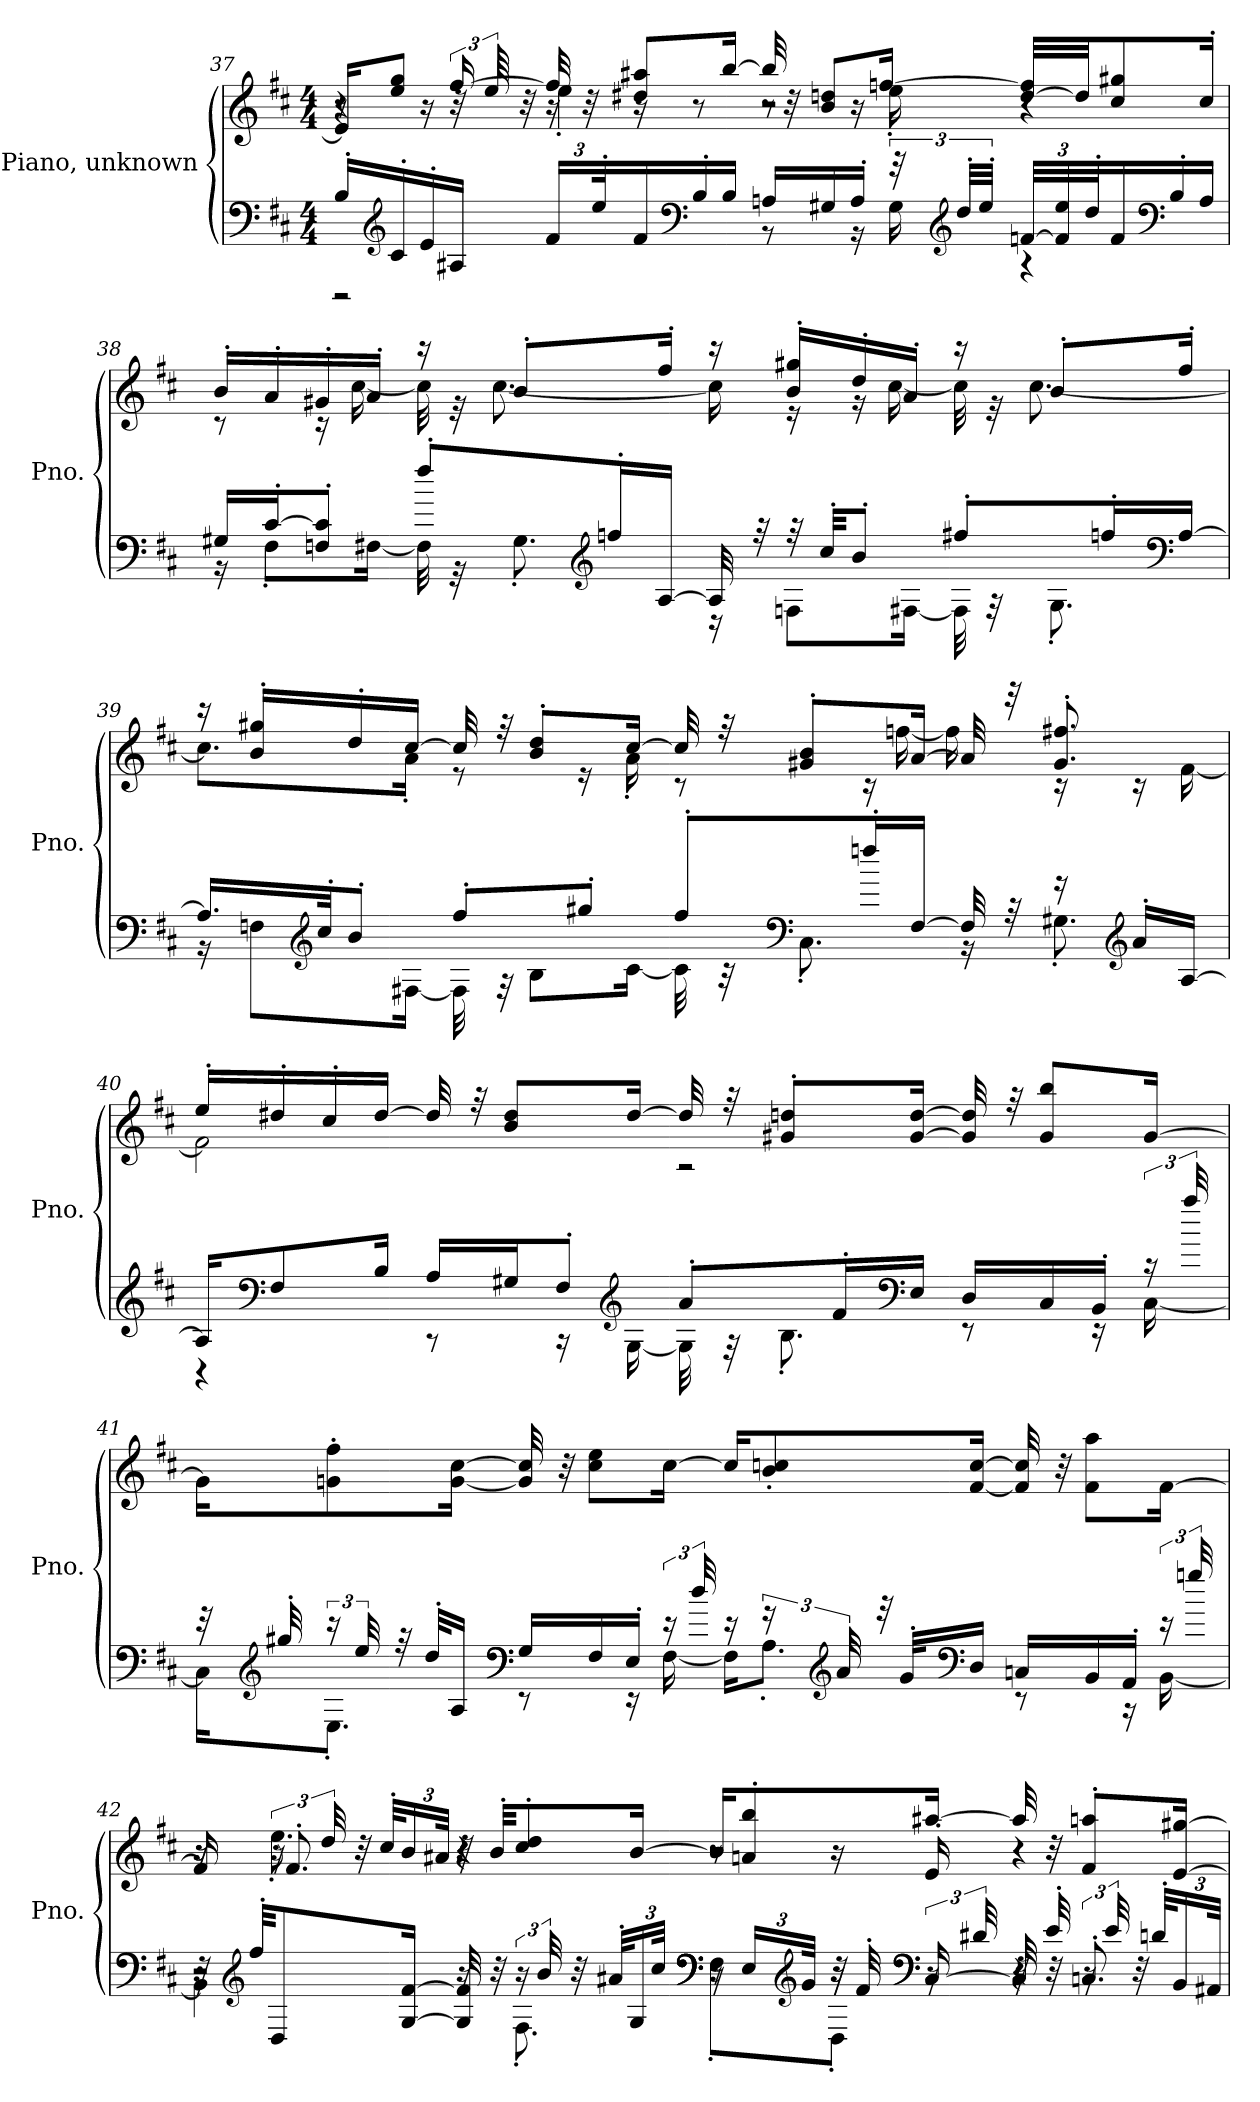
**kern	**kern
*part1	*part1
*staff2	*staff1
*I"Piano, unknown	*
*I'Pno.	*
!!LO:LB:g=z
*clefF4	*clefG2
*k[f#c#]	*k[f#c#]
*M4/4	*M4/4
=37	=37
*^	*^
*	*	*	*^
16B'/LL	2r	8r	4r	16e/KL]
*clefG2	*	*	*	*
16c#'/	.	.	.	8ee/ 8gg/J
16e'/	.	16r	.	.
16A#X/JJ	.	[16ff#/	.	48r
.	.	.	.	96ee/
.	.	.	.	32r
*Xbrackettup	*	*	*	*
24f#/LL	.	32ff#/]	4ee'\	16r
.	.	32r	.	.
48ee'/K	.	.	.	.
16f#/	.	16r	.	8dd#X/ 8aa#X/L
*clefF4	*	*	*	*
16B'/	.	8r	.	.
16B/JJ	.	.	.	[16bb/Jk
16An/LL	8r	2r	8r	32bb/]
.	.	.	.	32r
16G#X/	.	.	.	8b/ 8ddn/L
16A'/JJ	16r	.	16r	.
*brackettup	*	*	*	*
48r	16G#\	.	16ee'\	[16ffn/Jk
*clefG2	*	*	*	*
48dd'/LLL	.	.	.	.
48ee'/JJJ	.	.	.	.
*Xbrackettup	*	*	*	*
[48fn/LLL	4r	.	4r	[32dd/ 32ff/]LLL
48f/] 48ee/	.	.	.	.
.	.	.	.	32dd/JJ]
48dd'/J	.	.	.	.
16f/	.	.	.	8cc#/ 8gg#X/
*clefF4	*	*	*	*
16B'/	.	.	.	.
16A/JJ	.	.	.	16cc#'/Jk
*	*	*	*v	*v
!!LO:PB:g=z
=38	=38	=38	=38
16G#X/LL	16r	16b'/LL	8r
[16c#'/J	8F#'\L	16a'/	.
8Fn/' 8c#/]'J	.	16g#X'/	16r
.	[16F#X\Jk	16a'/JJ	[16cc#\
8ff#'/L	32F#\]	16r	32cc#\]
.	32r	.	32r
.	8.G#'\	8b'/L	[8.cc#\
*clefG2	*	*	*
16ffn'/L	.	.	.
[16A/JJ	.	16ff#'/Jk	.
32A/]	16r	16r	16cc#\]
32r	.	.	.
32r	8Fn\L	16b/' 16gg#X/'LL	16r
32cc#'/KKL	.	.	.
8b'/J	.	16dd'/	16r
.	[16F#X\Jk	16a'/JJ	[16cc#\
8ff#X'/L	32F#\]	16r	32cc#\]
.	32r	.	32r
.	8.G#'\	8b'/L	[8.cc#\
16ffn'/L	.	.	.
*clefF4	*	*	*
[16A/JJ	.	16ff#'/Jk	.
!!LO:LB:g=z	!!
=39	=39	=39	=39
16.A/LL]	16r	16r	8.cc#\L]
.	8Fn\L	16b/' 16gg#X/'LL	.
*clefG2	*	*	*
32cc#'/JK	.	.	.
8b'/J	.	16dd'/	.
.	[16F#X\Jk	[16cc#/JJ	16a'\Jk
8ff#'/L	32F#\]	32cc#/]	8r
.	32r	32r	.
.	8B\L	8b/' 8dd/'L	.
8gg#X'/J	.	.	16r
.	[16c#\Jk	[16cc#/Jk	16a'\
8ff#'/L	32c#\]	32cc#/]	8r
.	32r	32r	.
*clefF4	*	*	*
.	8.C#'\	8g#X/' 8b/'L	.
16ffn'/L	.	.	16r
[16F#/JJ	.	[16a/Jk	[16ffn\
32F#/]	16r	32a/]	16ff\]
32r	.	32r	.
16r	8.G#X'\	8.g#/' 8.ff#X/'	16r
*clefG2	*	*	*
16a'/LL	.	.	16r
[16A/JJ	.	.	[16f#\
!!LO:LB:g=z	!!
=40	=40	=40	=40
16A/KL]	4r	16ee'/LL	2f#\]
*clefF4	*	*	*
8F#/	.	16dd#X'/	.
.	.	16cc#'/	.
16B/Jk	.	[16dd#/JJ	.
16A/LL	8r	32dd#/]	.
.	.	32r	.
16G#X/J	.	8b/ 8dd#/L	.
8F#'/J	16r	.	.
*clefG2	*	*	*
.	[16G#\	[16dd#/Jk	.
8a'/L	32G#\]	32dd#/]	2r
.	32r	32r	.
.	8.B'\	8g#X/' 8ddn/'L	.
16f#'/L	.	.	.
*clefF4	*	*	*
16E/JJ	.	[16g#/ [16dd/Jk	.
16D/LL	8r	32g#/] 32dd/]	.
.	.	32r	.
16C#/	.	8g#/ 8bb/L	.
16BB'/JJ	16r	.	.
*brackettup	*	*	*
24r	[16C#\	[16g#/Jk	.
48aa/	.	.	.
*	*	*v	*v
!!LO:LB:g=z
=41	=41	=41
32r	16C#\KL]	16g#\KL]
*clefG2	*	*
32gg#X'/	.	.
24r	8.E'\J	8gn\' 8ff#\'
48ee/	.	.
32r	.	.
32dd'/KLL	.	.
16A/JJ	.	[16g\ [16cc#\Jk
*clefF4	*	*
16G/LL	8r	32g/] 32cc#/]
.	.	32r
16F#/	.	8cc#\ 8ee\L
16E'/JJ	16r	.
24r	[16F#\	[16cc#\Jk
48dd/	.	.
16r	16F#\KL]	16cc#/KL]
24r	8.A'\J	8b/' 8ccn/'
*clefG2	*	*
48a/	.	.
32r	.	.
32g'/KLL	.	.
*clefF4	*	*
16D/JJ	.	[16f#/ [16cc/Jk
16Cn/LL	8r	32f#/] 32cc/]
.	.	32r
16BB/	.	8f#\ 8aa\L
16AA'/JJ	16r	.
24r	[16BB\	[16f#\Jk
48ggn/	.	.
!!LO:LB:g=z
=42	=42	=42
*	*^	*^
*	*	*	*	*^
32r	4BB\]	2r	16f#/]	16r	16r
*clefG2	*	*	*	*	*
32ff#'/KKL	.	.	.	.	.
8D/	.	.	24r	8.ee'\	8.f#'/
.	.	.	48dd/	.	.
.	.	.	32r	.	.
.	.	.	32cc#'/KLL	.	.
*	*	*	*Xbrackettup	*	*
[16G/ [16f#/Jk	.	.	24b/	.	.
.	.	.	48a#X/JJk	.	.
32G/] 32f#/]	16r	.	32r	4r	4r
32r	.	.	32b'/KKL	.	.
24r	8.F#'\	.	8cc#/' 8dd/'	.	.
48b/	.	.	.	.	.
32r	.	.	.	.	.
32a#X'/KLL	.	.	.	.	.
*Xbrackettup	*	*	*	*	*
24G/	.	.	[16b/Jk	.	.
48cc#/JJk	.	.	.	.	.
*clefF4	*	*	*	*	*
16r	8F#'\L	8r	16b/KL]	2r	8r
24E/LL	.	.	8an/' 8bb/'	.	.
*clefG2	*	*	*	*	*
48g/JJk	.	.	.	.	.
32r	8D'\J	16r	.	.	16r
32f#'/	.	.	.	.	.
*clefF4	*	*	*	*	*
*brackettup	*	*	*	*	*
24r	.	[16C#/	[16aa#X/Jk	.	16e'/
48d#X/	.	.	.	.	.
32r	4r	32C#/]	32aa#/]	.	4r
32e'/	.	32r	32r	.	.
24r	.	8.Cn'/	8f#/' 8aan/'L	.	.
48e/	.	.	.	.	.
32r	.	.	.	.	.
32dn'/KLL	.	.	.	.	.
*Xbrackettup	*	*	*	*	*
24BB/	.	.	[16e/ [16gg#X/Jk	.	.
48AA#X/JJk	.	.	.	.	.
*v	*v	*v	*	*	*
*	*v	*v	*v
=	=
*-	*-
